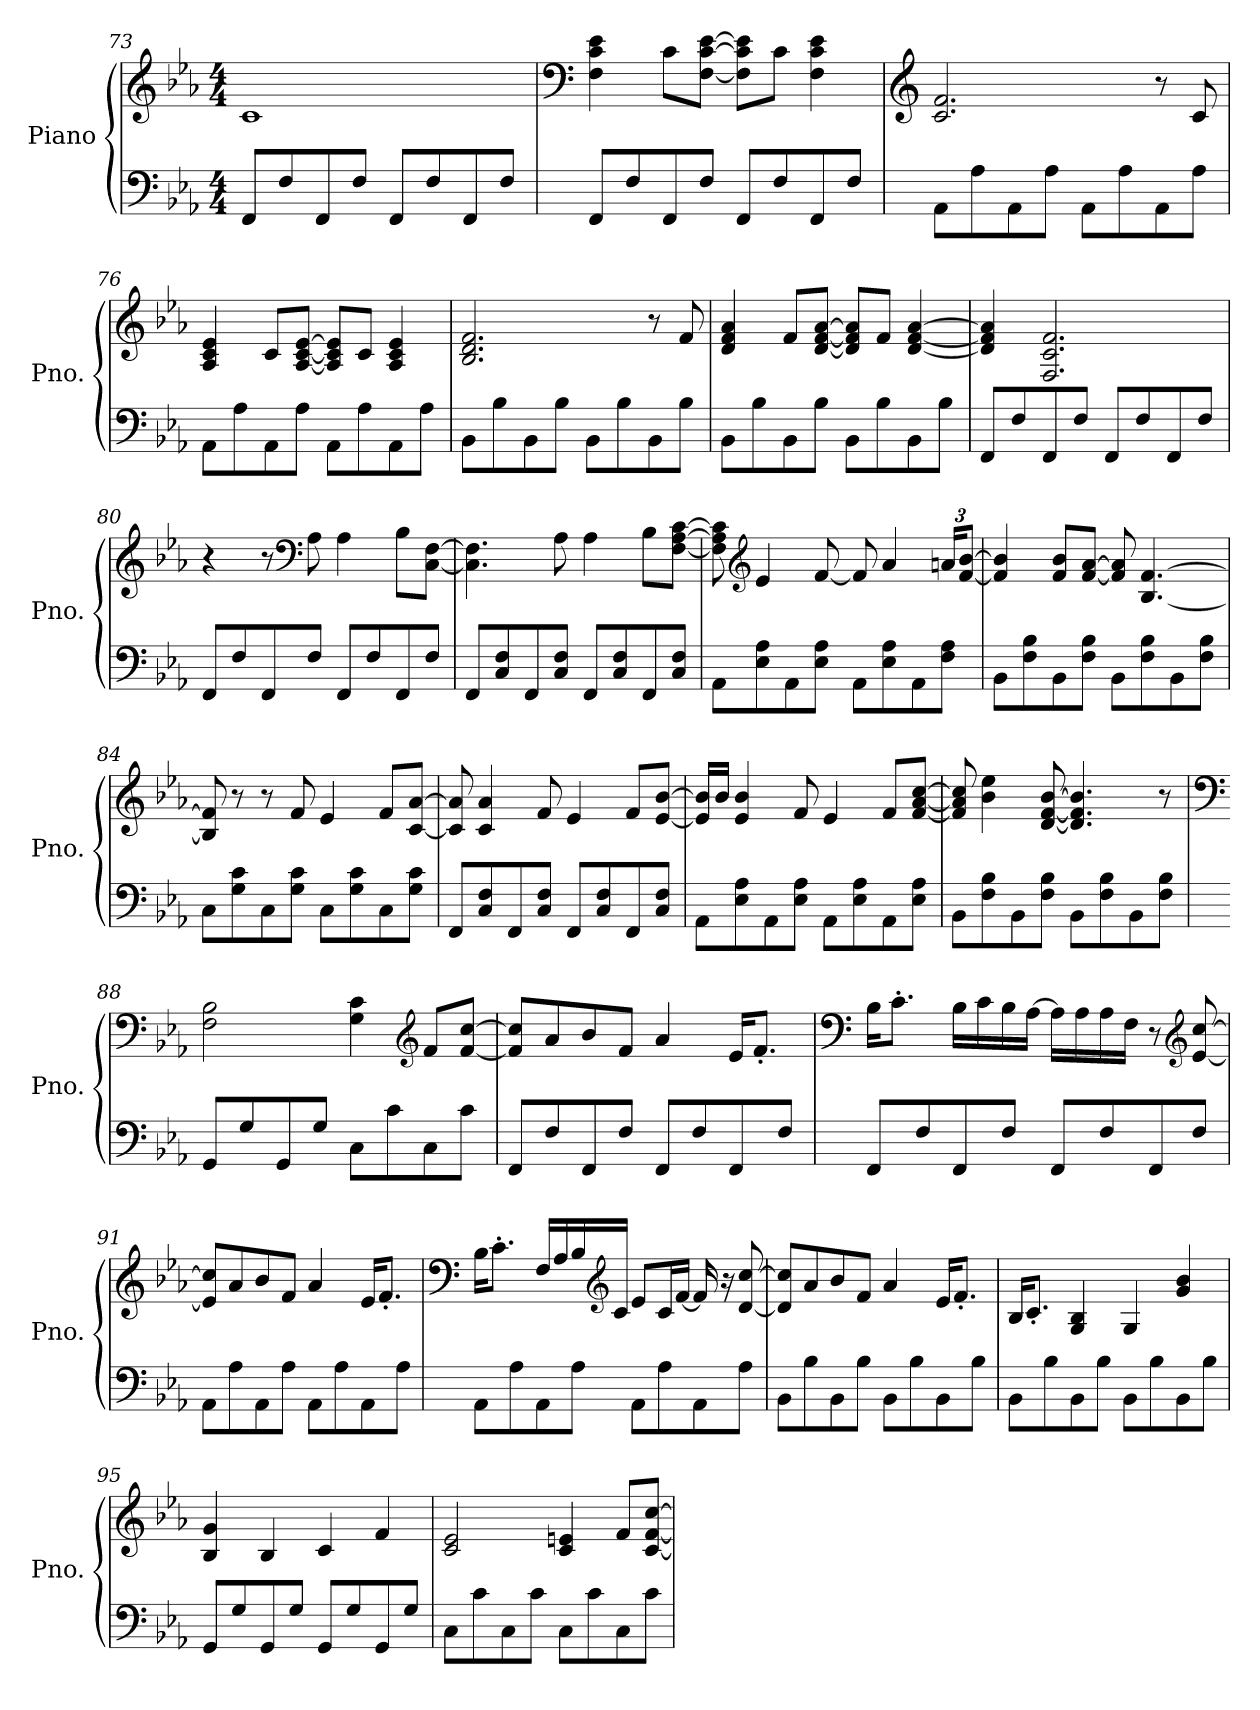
**kern	**kern
*part1	*part1
*staff2	*staff1
*I"Piano	*
*I'Pno.	*
!!LO:LB:g=z
*clefF4	*clefG2
*k[b-e-a-]	*k[b-e-a-]
*M4/4	*M4/4
=73	=73
8FF/L	1c
8F/	.
8FF/	.
8F/J	.
8FF/L	.
8F/	.
8FF/	.
8F/J	.
=74	=74
*	*clefF4
8FF/L	4F\ 4c\ 4e-\
8F/	.
8FF/	8c\L
8F/J	[8F\ [8c\ [8e-\J
8FF/L	8F\] 8c\] 8e-\]L
8F/	8c\J
8FF/	4F\ 4c\ 4e-\
8F/J	.
=75	=75
*	*clefG2
8AA-\L	2.c/ 2.f/
8A-\	.
8AA-\	.
8A-\J	.
8AA-\L	.
8A-\	.
8AA-\	8r
8A-\J	8c/
=76	=76
8AA-\L	4A-/ 4c/ 4e-/
8A-\	.
8AA-\	8c/L
8A-\J	[8A-/ [8c/ [8e-/J
8AA-\L	8A-/] 8c/] 8e-/]L
8A-\	8c/J
8AA-\	4A-/ 4c/ 4e-/
8A-\J	.
!!LO:LB:g=z
=77	=77
8BB-\L	2.B-/ 2.d/ 2.f/
8B-\	.
8BB-\	.
8B-\J	.
8BB-\L	.
8B-\	.
8BB-\	8r
8B-\J	8f/
=78	=78
8BB-\L	4d/ 4f/ 4a-/
8B-\	.
8BB-\	8f/L
8B-\J	[8d/ [8f/ [8a-/J
8BB-\L	8d/] 8f/] 8a-/]L
8B-\	8f/J
8BB-\	[4d/ [4f/ [4a-/
8B-\J	.
=79	=79
8FF/L	4d/] 4f/] 4a-/]
8F/	.
8FF/	2.F/ 2.c/ 2.f/
8F/J	.
8FF/L	.
8F/	.
8FF/	.
8F/J	.
=80	=80
8FF/L	4r
8F/	.
8FF/	8r
*	*clefF4
8F/J	8A-\
8FF/L	4A-\
8F/	.
8FF/	8B-\L
8F/J	[8C\ [8F\J
!!LO:LB:g=z
=81	=81
8FF/L	4.C\] 4.F\]
8C/ 8F/	.
8FF/	.
8C/ 8F/J	8A-\
8FF/L	4A-\
8C/ 8F/	.
8FF/	8B-\L
8C/ 8F/J	[8F\ [8A-\ [8c\J
=82	=82
8AA-\L	8F\] 8A-\] 8c\]
*	*clefG2
8E-\ 8A-\	4e-/
8AA-\	.
8E-\ 8A-\J	[8f/
8AA-\L	8f/]
8E-\ 8A-\	4a-/
8AA-\	.
*	*Xbrackettup
8F\ 8A-\J	24an/KL
.	[12f/ [12b-/J
=83	=83
8BB-\L	4f/] 4b-/]
8F\ 8B-\	.
8BB-\	8f/ 8b-/L
8F\ 8B-\J	[8f/ [8a-/J
8BB-\L	8f/] 8a-/]
8F\ 8B-\	[4.B-/ [4.f/
8BB-\	.
8F\ 8B-\J	.
=84	=84
8C\L	8B-/] 8f/]
8G\ 8c\	8r
8C\	8r
8G\ 8c\J	8f/
8C\L	4e-/
8G\ 8c\	.
8C\	8f/L
8G\ 8c\J	[8c/ [8a-/J
!!LO:PB:g=z
=85	=85
8FF/L	8c/] 8a-/]
8C/ 8F/	4c/ 4a-/
8FF/	.
8C/ 8F/J	8f/
8FF/L	4e-/
8C/ 8F/	.
8FF/	8f/L
8C/ 8F/J	[8e-/ [8b-/J
=86	=86
8AA-\L	16e-/] 16b-/]LL
.	16b-/JJ
8E-\ 8A-\	4e-/ 4b-/
8AA-\	.
8E-\ 8A-\J	8f/
8AA-\L	4e-/
8E-\ 8A-\	.
8AA-\	8f/L
8E-\ 8A-\J	[8f/ [8a-/ [8cc/J
=87	=87
8BB-\L	8f/] 8a-/] 8cc/]
8F\ 8B-\	4b-\ 4ee-\
8BB-\	.
8F\ 8B-\J	[8d/ [8f/ [8b-/
8BB-\L	4.d/] 4.f/] 4.b-/]
8F\ 8B-\	.
8BB-\	.
8F\ 8B-\J	8r
=88	=88
*	*clefF4
8GG/L	2F\ 2B-\
8G/	.
8GG/	.
8G/J	.
8C\L	4G\ 4c\
8c\	.
*	*clefG2
8C\	8f/L
8c\J	[8f/ [8cc/J
!!LO:LB:g=z
=89	=89
8FF/L	8f/] 8cc/]L
8F/	8a-/
8FF/	8b-/
8F/J	8f/J
8FF/L	4a-/
8F/	.
8FF/	16e-/KL
.	8.f'/J
8F/J	.
=90	=90
*	*clefF4
8FF/L	16B-\KL
.	8.c'\J
8F/	.
8FF/	16B-\LL
.	16c\
8F/J	16B-\
.	[16A-\JJ
8FF/L	16A-\LL]
.	16A-\
8F/	16A-\
.	16F\JJ
8FF/	8r
*	*clefG2
8F/J	[8e-/ [8cc/
=91	=91
8AA-\L	8e-/] 8cc/]L
8A-\	8a-/
8AA-\	8b-/
8A-\J	8f/J
8AA-\L	4a-/
8A-\	.
8AA-\	16e-/KL
.	8.f'/J
8A-\J	.
!!LO:LB:g=z
=92	=92
*	*clefF4
8AA-\L	16B-\KL
.	8.c'\J
8A-\	.
8AA-\	16F/LL
.	16A-/
8A-\J	16B-/
*	*clefG2
.	16c/JJ
8AA-\L	8e-/L
8A-\	16c/L
.	[16f/JJ
8AA-\	16f/]
.	16r
8A-\J	[8d/ [8cc/
=93	=93
8BB-\L	8d/] 8cc/]L
8B-\	8a-/
8BB-\	8b-/
8B-\J	8f/J
8BB-\L	4a-/
8B-\	.
8BB-\	16e-/KL
.	8.f'/J
8B-\J	.
=94	=94
8BB-\L	16B-/KL
.	8.c'/J
8B-\	.
8BB-\	4G/ 4B-/
8B-\J	.
8BB-\L	4G/
8B-\	.
8BB-\	4g/ 4b-/
8B-\J	.
!!LO:LB:g=z
=95	=95
8GG/L	4B-/ 4g/
8G/	.
8GG/	4B-/
8G/J	.
8GG/L	4c/
8G/	.
8GG/	4f/
8G/J	.
=96	=96
8C\L	2c/ 2e-/
8c\	.
8C\	.
8c\J	.
8C\L	4c/ 4en/
8c\	.
8C\	8f/L
8c\J	[8c/ [8f/ [8cc/J
=	=
*-	*-
